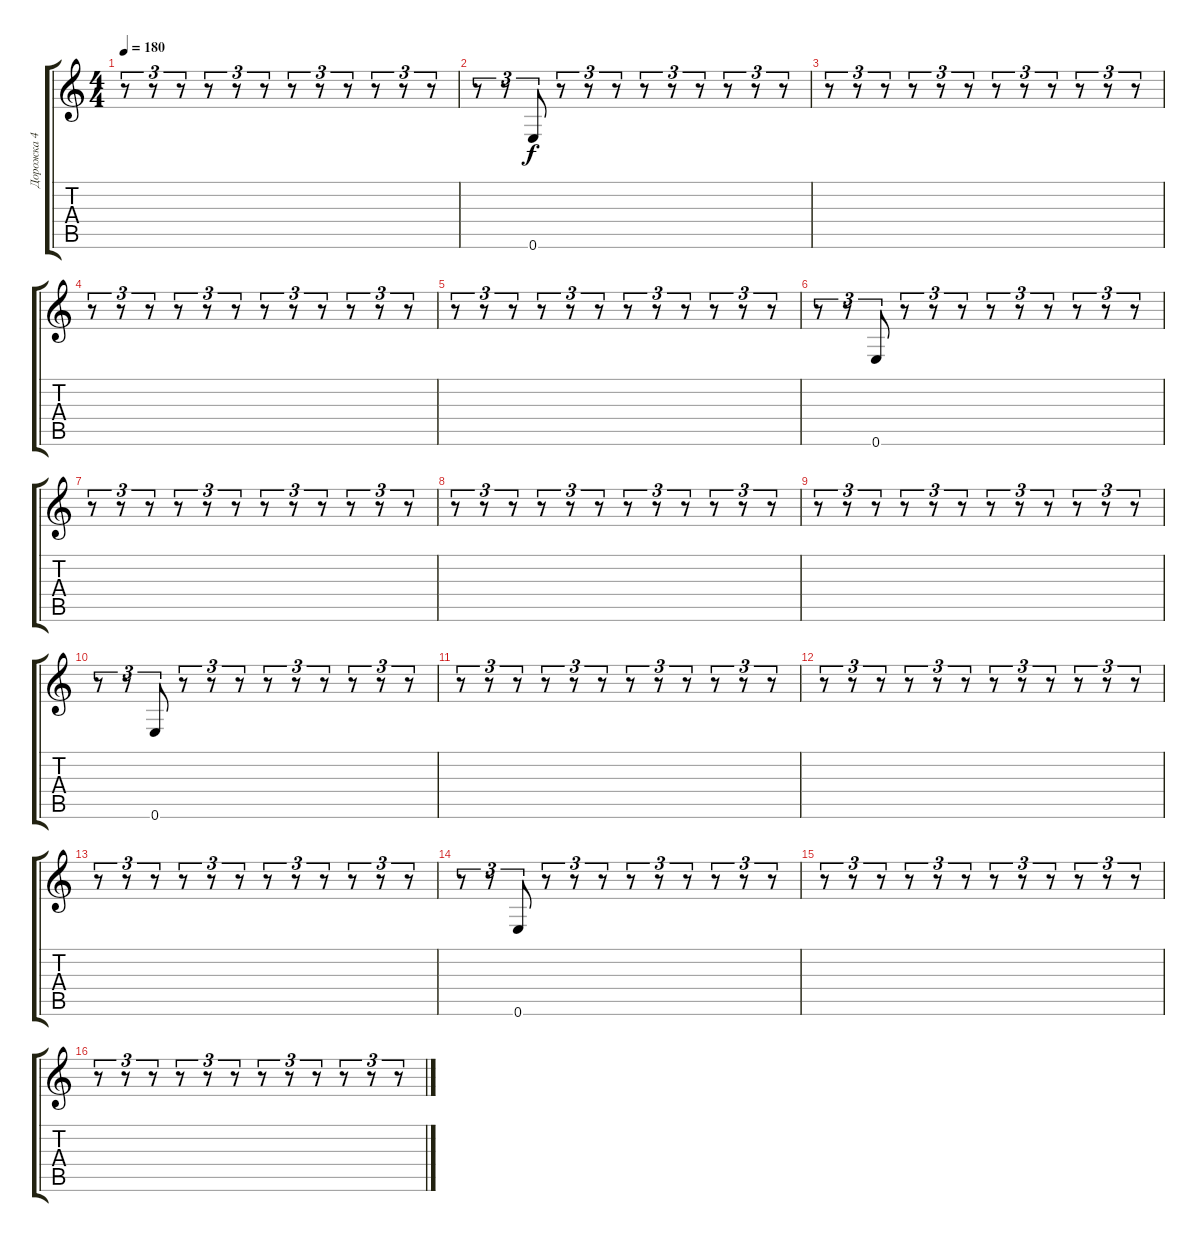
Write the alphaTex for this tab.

\track ("Дорожка 4" "Дорожка 4") {instrument electricbassfinger}
\staff {score tabs}
\tuning (E4 B3 G3 D3 A2 E2) {hide}
\ts (4 4)
\tempo 180
\clef g2
\ks c
r.8{tu (3 2) dy f} r.8{tu (3 2)} r.8{tu (3 2)} r.8{tu (3 2)} r.8{tu (3 2)} r.8{tu (3 2)} r.8{tu (3 2)} r.8{tu (3 2)} r.8{tu (3 2)} r.8{tu (3 2)} r.8{tu (3 2)} r.8{tu (3 2)} |
r.8{tu (3 2)} r.8{tu (3 2)} 0.6.8{tu (3 2)} r.8{tu (3 2)} r.8{tu (3 2)} r.8{tu (3 2)} r.8{tu (3 2)} r.8{tu (3 2)} r.8{tu (3 2)} r.8{tu (3 2)} r.8{tu (3 2)} r.8{tu (3 2)} |
r.8{tu (3 2)} r.8{tu (3 2)} r.8{tu (3 2)} r.8{tu (3 2)} r.8{tu (3 2)} r.8{tu (3 2)} r.8{tu (3 2)} r.8{tu (3 2)} r.8{tu (3 2)} r.8{tu (3 2)} r.8{tu (3 2)} r.8{tu (3 2)} |
r.8{tu (3 2)} r.8{tu (3 2)} r.8{tu (3 2)} r.8{tu (3 2)} r.8{tu (3 2)} r.8{tu (3 2)} r.8{tu (3 2)} r.8{tu (3 2)} r.8{tu (3 2)} r.8{tu (3 2)} r.8{tu (3 2)} r.8{tu (3 2)} |
r.8{tu (3 2)} r.8{tu (3 2)} r.8{tu (3 2)} r.8{tu (3 2)} r.8{tu (3 2)} r.8{tu (3 2)} r.8{tu (3 2)} r.8{tu (3 2)} r.8{tu (3 2)} r.8{tu (3 2)} r.8{tu (3 2)} r.8{tu (3 2)} |
r.8{tu (3 2)} r.8{tu (3 2)} 0.6.8{tu (3 2)} r.8{tu (3 2)} r.8{tu (3 2)} r.8{tu (3 2)} r.8{tu (3 2)} r.8{tu (3 2)} r.8{tu (3 2)} r.8{tu (3 2)} r.8{tu (3 2)} r.8{tu (3 2)} |
r.8{tu (3 2)} r.8{tu (3 2)} r.8{tu (3 2)} r.8{tu (3 2)} r.8{tu (3 2)} r.8{tu (3 2)} r.8{tu (3 2)} r.8{tu (3 2)} r.8{tu (3 2)} r.8{tu (3 2)} r.8{tu (3 2)} r.8{tu (3 2)} |
r.8{tu (3 2)} r.8{tu (3 2)} r.8{tu (3 2)} r.8{tu (3 2)} r.8{tu (3 2)} r.8{tu (3 2)} r.8{tu (3 2)} r.8{tu (3 2)} r.8{tu (3 2)} r.8{tu (3 2)} r.8{tu (3 2)} r.8{tu (3 2)} |
r.8{tu (3 2)} r.8{tu (3 2)} r.8{tu (3 2)} r.8{tu (3 2)} r.8{tu (3 2)} r.8{tu (3 2)} r.8{tu (3 2)} r.8{tu (3 2)} r.8{tu (3 2)} r.8{tu (3 2)} r.8{tu (3 2)} r.8{tu (3 2)} |
r.8{tu (3 2)} r.8{tu (3 2)} 0.6.8{tu (3 2)} r.8{tu (3 2)} r.8{tu (3 2)} r.8{tu (3 2)} r.8{tu (3 2)} r.8{tu (3 2)} r.8{tu (3 2)} r.8{tu (3 2)} r.8{tu (3 2)} r.8{tu (3 2)} |
r.8{tu (3 2)} r.8{tu (3 2)} r.8{tu (3 2)} r.8{tu (3 2)} r.8{tu (3 2)} r.8{tu (3 2)} r.8{tu (3 2)} r.8{tu (3 2)} r.8{tu (3 2)} r.8{tu (3 2)} r.8{tu (3 2)} r.8{tu (3 2)} |
r.8{tu (3 2)} r.8{tu (3 2)} r.8{tu (3 2)} r.8{tu (3 2)} r.8{tu (3 2)} r.8{tu (3 2)} r.8{tu (3 2)} r.8{tu (3 2)} r.8{tu (3 2)} r.8{tu (3 2)} r.8{tu (3 2)} r.8{tu (3 2)} |
r.8{tu (3 2)} r.8{tu (3 2)} r.8{tu (3 2)} r.8{tu (3 2)} r.8{tu (3 2)} r.8{tu (3 2)} r.8{tu (3 2)} r.8{tu (3 2)} r.8{tu (3 2)} r.8{tu (3 2)} r.8{tu (3 2)} r.8{tu (3 2)} |
r.8{tu (3 2)} r.8{tu (3 2)} 0.6.8{tu (3 2)} r.8{tu (3 2)} r.8{tu (3 2)} r.8{tu (3 2)} r.8{tu (3 2)} r.8{tu (3 2)} r.8{tu (3 2)} r.8{tu (3 2)} r.8{tu (3 2)} r.8{tu (3 2)} |
r.8{tu (3 2)} r.8{tu (3 2)} r.8{tu (3 2)} r.8{tu (3 2)} r.8{tu (3 2)} r.8{tu (3 2)} r.8{tu (3 2)} r.8{tu (3 2)} r.8{tu (3 2)} r.8{tu (3 2)} r.8{tu (3 2)} r.8{tu (3 2)} |
r.8{tu (3 2)} r.8{tu (3 2)} r.8{tu (3 2)} r.8{tu (3 2)} r.8{tu (3 2)} r.8{tu (3 2)} r.8{tu (3 2)} r.8{tu (3 2)} r.8{tu (3 2)} r.8{tu (3 2)} r.8{tu (3 2)} r.8{tu (3 2)}
